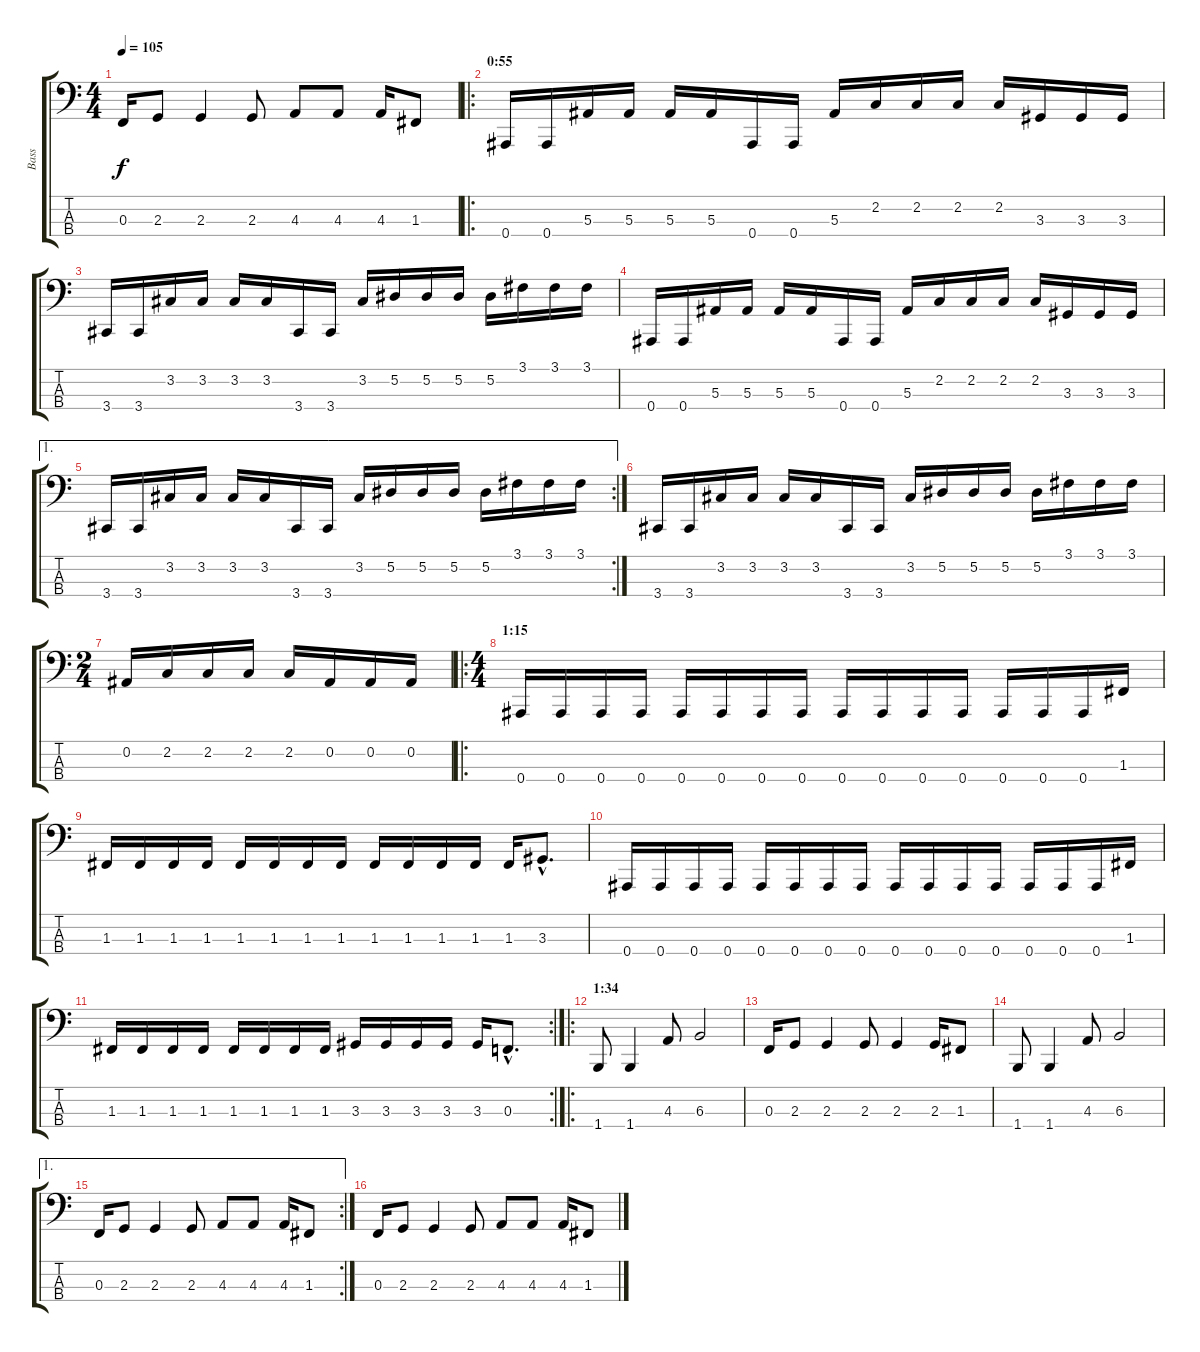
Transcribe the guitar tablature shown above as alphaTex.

\track ("Bass" "Bass") {instrument synthbass2}
\staff {score tabs}
\tuning (Eb2 Bb1 F1 Bb0) {hide}
\ts (4 4)
\tempo 105
\clef f4
\ks c
0.3.16{dy f} 2.3.8 2.3.4 2.3.8 4.3.8 4.3.8 4.3.16 1.3.8 |
\ro
\section ("" "0:55")
0.4.16 0.4.16 5.3.16 5.3.16 5.3.16 5.3.16 0.4.16 0.4.16 5.3.16 2.2.16 2.2.16 2.2.16 2.2.16 3.3.16 3.3.16 3.3.16 |
3.4.16 3.4.16 3.2.16 3.2.16 3.2.16 3.2.16 3.4.16 3.4.16 3.2.16 5.2.16 5.2.16 5.2.16 5.2.16 3.1.16 3.1.16 3.1.16 |
0.4.16 0.4.16 5.3.16 5.3.16 5.3.16 5.3.16 0.4.16 0.4.16 5.3.16 2.2.16 2.2.16 2.2.16 2.2.16 3.3.16 3.3.16 3.3.16 |
\ae 1
\rc 2
3.4.16 3.4.16 3.2.16 3.2.16 3.2.16 3.2.16 3.4.16 3.4.16 3.2.16 5.2.16 5.2.16 5.2.16 5.2.16 3.1.16 3.1.16 3.1.16 |
3.4.16 3.4.16 3.2.16 3.2.16 3.2.16 3.2.16 3.4.16 3.4.16 3.2.16 5.2.16 5.2.16 5.2.16 5.2.16 3.1.16 3.1.16 3.1.16 |
\ts (2 4)
0.2.16 2.2.16 2.2.16 2.2.16 2.2.16 0.2.16 0.2.16 0.2.16 |
\ro
\ts (4 4)
\section ("" "1:15")
0.4.16 0.4.16 0.4.16 0.4.16 0.4.16 0.4.16 0.4.16 0.4.16 0.4.16 0.4.16 0.4.16 0.4.16 0.4.16 0.4.16 0.4.16 1.3.16 |
1.3.16 1.3.16 1.3.16 1.3.16 1.3.16 1.3.16 1.3.16 1.3.16 1.3.16 1.3.16 1.3.16 1.3.16 1.3.16 3.3{hac}.8{d} |
0.4.16 0.4.16 0.4.16 0.4.16 0.4.16 0.4.16 0.4.16 0.4.16 0.4.16 0.4.16 0.4.16 0.4.16 0.4.16 0.4.16 0.4.16 1.3.16 |
\rc 2
1.3.16 1.3.16 1.3.16 1.3.16 1.3.16 1.3.16 1.3.16 1.3.16 3.3.16 3.3.16 3.3.16 3.3.16 3.3.16 0.3{hac}.8{d} |
\ro
\section ("" "1:34")
1.4.8 1.4.4 4.3.8 6.3.2 |
0.3.16 2.3.8 2.3.4 2.3.8 2.3.4 2.3.16 1.3.8 |
1.4.8 1.4.4 4.3.8 6.3.2 |
\ae 1
\rc 2
0.3.16 2.3.8 2.3.4 2.3.8 4.3.8 4.3.8 4.3.16 1.3.8 |
0.3.16 2.3.8 2.3.4 2.3.8 4.3.8 4.3.8 4.3.16 1.3.8
